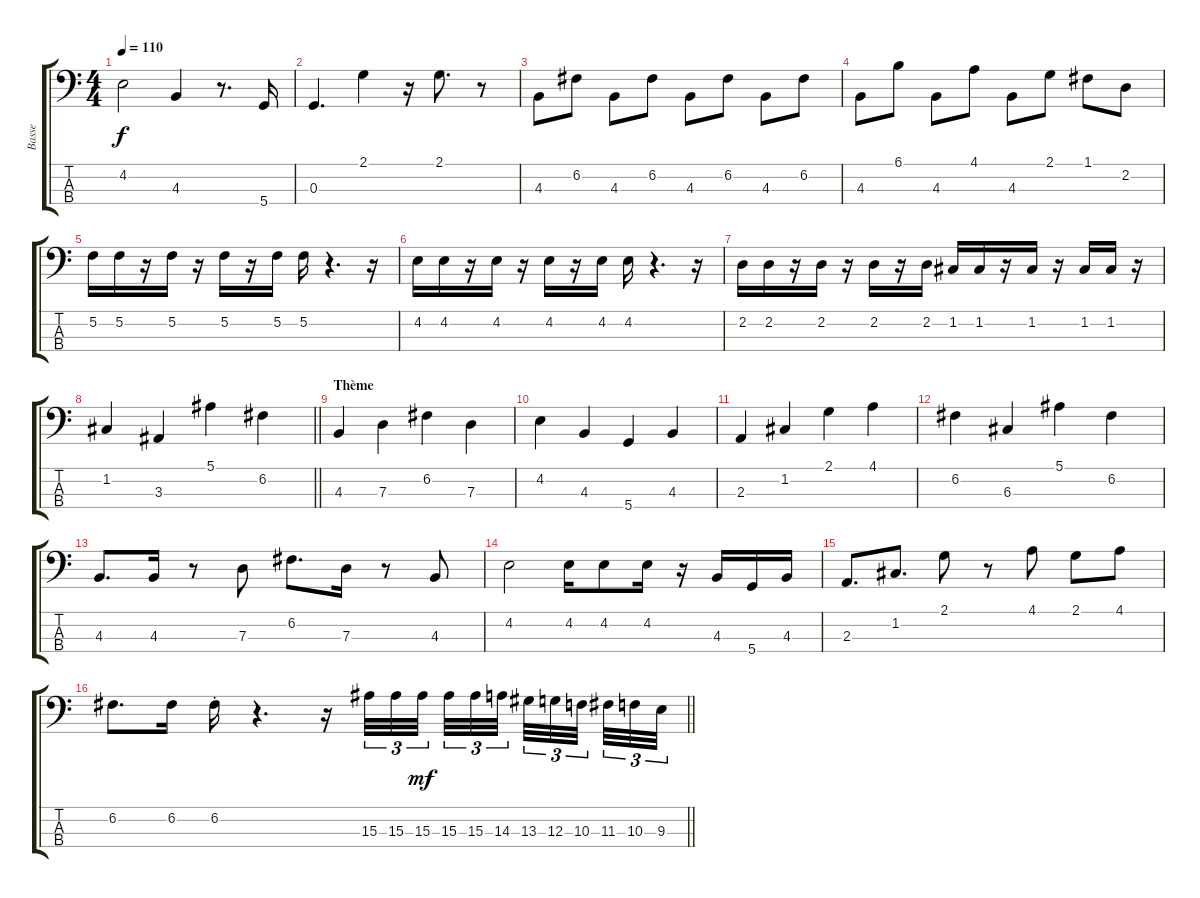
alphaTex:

\track ("Basse" "Basse") {instrument electricbassfinger}
\staff {score tabs}
\tuning (F2 C2 G1 D1) {hide}
\ts (4 4)
\tempo 110
\clef f4
\ks c
4.2.2{dy f} 4.3.4 r.8{d} 5.4.16 |
0.3.4{d} 2.1.4 r.16 2.1.8{d} r.8 |
4.3.8 6.2.8 4.3.8 6.2.8 4.3.8 6.2.8 4.3.8 6.2.8 |
4.3.8 6.1.8 4.3.8 4.1.8 4.3.8 2.1.8 1.1.8 2.2.8 |
5.2.16 5.2.16 r.16 5.2.16 r.16 5.2.16 r.16 5.2.16 5.2.16 r.4{d} r.16 |
4.2.16 4.2.16 r.16 4.2.16 r.16 4.2.16 r.16 4.2.16 4.2.16 r.4{d} r.16 |
2.2.16 2.2.16 r.16 2.2.16 r.16 2.2.16 r.16 2.2.16 1.2.16 1.2.16 r.16 1.2.16 r.16 1.2.16 1.2.16 r.16 |
\barLineRight lightlight
1.2.4 3.3.4 5.1.4 6.2.4 |
\section ("" "Thème")
4.3.4 7.3.4 6.2.4 7.3.4 |
4.2.4 4.3.4 5.4.4 4.3.4 |
2.3.4 1.2.4 2.1.4 4.1.4 |
6.2.4 6.3.4 5.1.4 6.2.4 |
4.3.8{d} 4.3.16 r.8 7.3.8 6.2.8{d} 7.3.16 r.8 4.3.8 |
4.2.2 4.2.16 4.2.8 4.2.16 r.16 4.3.16 5.4.16 4.3.16 |
2.3.8{d} 1.2.8{d} 2.1.8 r.8 4.1.8 2.1.8 4.1.8 |
\barLineRight lightlight
6.2.8{d} 6.2.16 6.2{st}.16 r.4{d} r.16 15.3.32{tu (3 2)} 15.3.32{tu (3 2)} 15.3.32{tu (3 2) dy mf beam splitsecondary} 15.3.32{tu (3 2)} 15.3.32{tu (3 2)} 14.3.32{tu (3 2) beam splitsecondary} 13.3.32{tu (3 2)} 12.3.32{tu (3 2)} 10.3.32{tu (3 2) beam splitsecondary} 11.3.32{tu (3 2)} 10.3.32{tu (3 2)} 9.3.32{tu (3 2)}
